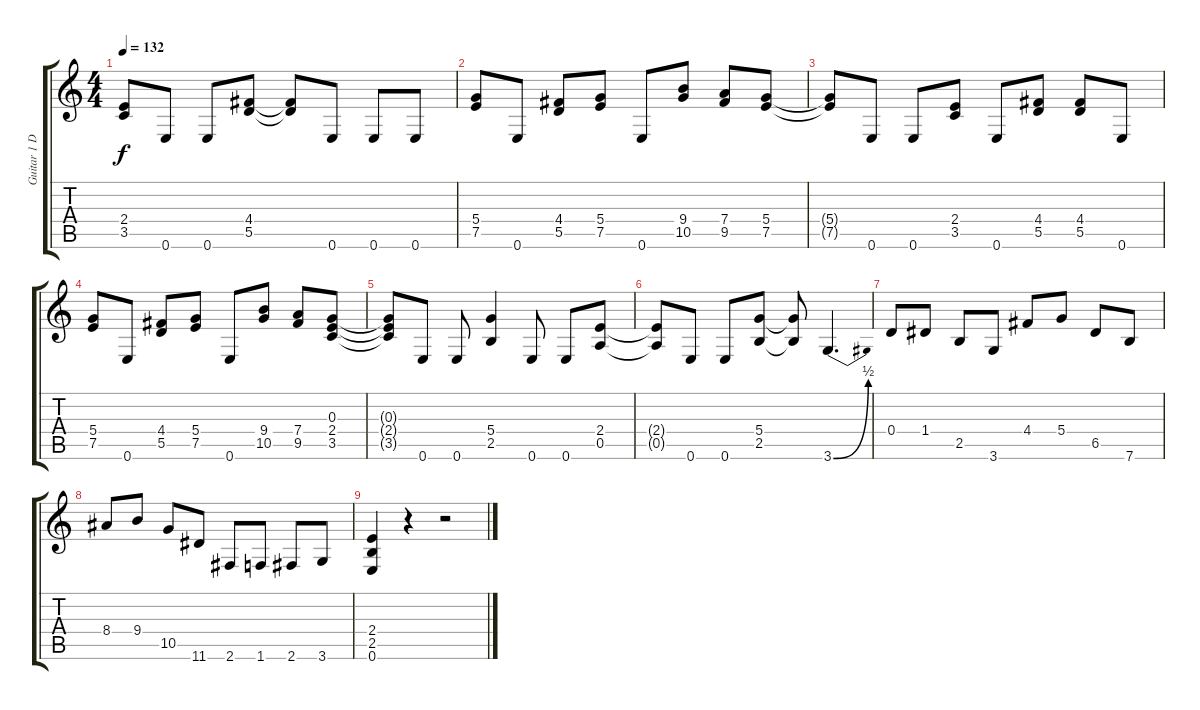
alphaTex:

\track ("Guitar 1 Dave Mustaine" "Guitar 1 D") {instrument distortionguitar}
\staff {score tabs}
\tuning (E4 B3 G3 D3 A2 E2) {hide}
\ts (4 4)
\tempo 132
\clef g2
\ks c
(2.4{t} 3.5{t}).8{dy f} 0.6.8 0.6.8 (4.4 5.5).8 (4.4{t} 5.5{t}).8 0.6.8 0.6.8 0.6.8 |
(5.4 7.5).8 0.6.8 (4.4 5.5).8 (5.4 7.5).8 0.6.8 (9.4 10.5).8 (7.4 9.5).8 (5.4 7.5).8 |
(5.4{t} 7.5{t}).8 0.6.8 0.6.8 (2.4 3.5).8 0.6.8 (4.4 5.5).8 (4.4 5.5).8 0.6.8 |
(5.4 7.5).8 0.6.8 (4.4 5.5).8 (5.4 7.5).8 0.6.8 (9.4 10.5).8 (7.4 9.5).8 (0.3 2.4 3.5).8 |
(0.3{t} 2.4{t} 3.5{t}).8 0.6.8 0.6.8 (5.4 2.5).4 0.6.8 0.6.8 (2.4 0.5).8 |
(2.4{t} 0.5{t}).8 0.6.8 0.6.8 (5.4 2.5).8 (5.4{t} 2.5{t}).8 3.6{be (bend 0 0 60 2)}.4{d} |
0.4.8 1.4.8 2.5.8 3.6.8 4.4.8 5.4.8 6.5.8 7.6.8 |
8.4.8 9.4.8 10.5.8 11.6.8 2.6.8 1.6.8 2.6.8 3.6.8 |
(2.4 2.5 0.6).4 r.4 r.2
